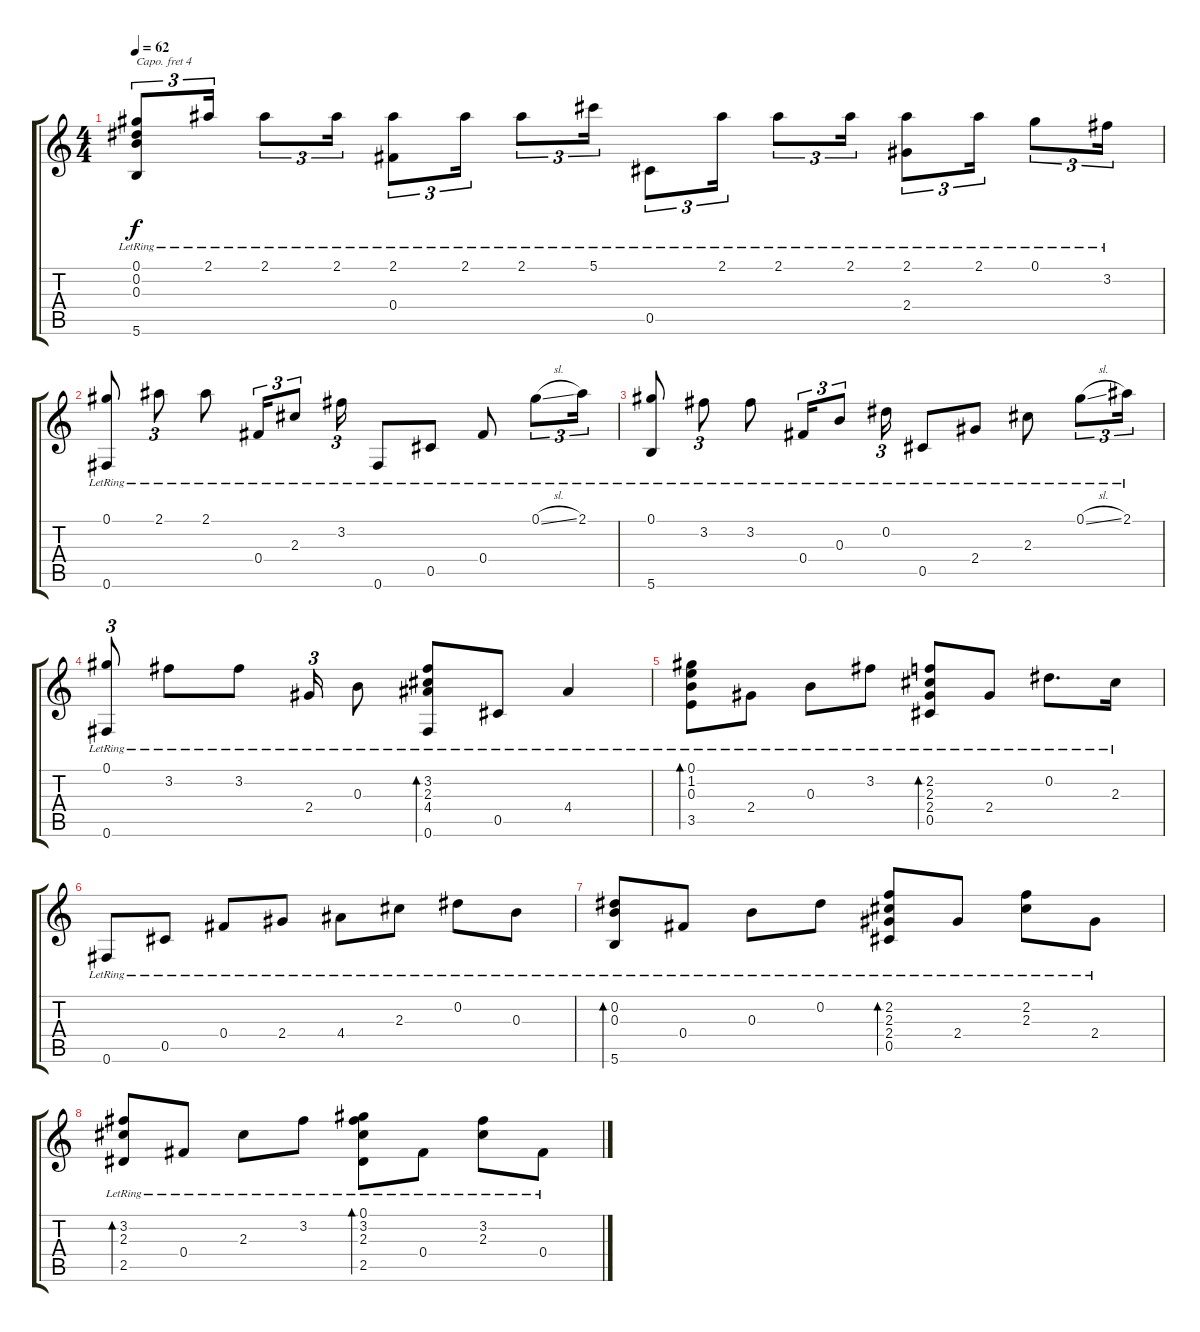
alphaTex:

\track "" {instrument acousticguitarnylon}
\staff {score tabs}
\capo 4
\tuning (E4 B3 G3 D3 A2 D2) {hide}
\ts (4 4)
\tempo 62
\clef g2
\ks c
(0.1{lr} 0.2{lr} 0.3{lr} 5.6{lr}).8{tu (3 2) dy f} 2.1{lr}.16{tu (3 2)} 2.1{lr}.8{tu (3 2)} 2.1{lr}.16{tu (3 2)} (2.1{lr} 0.4{lr}).8{tu (3 2)} 2.1{lr}.16{tu (3 2)} 2.1{lr}.8{tu (3 2)} 5.1{lr}.16{tu (3 2)} 0.5{lr}.8{tu (3 2)} 2.1{lr}.16{tu (3 2)} 2.1{lr}.8{tu (3 2)} 2.1{lr}.16{tu (3 2)} (2.1{lr} 2.4{lr}).8{tu (3 2)} 2.1{lr}.16{tu (3 2)} 0.1{lr}.8{tu (3 2)} 3.2{lr}.16{tu (3 2)} |
(0.1{lr} 0.6{lr}).8 2.1{lr}.8{tu (3 2)} 2.1{lr}.8 0.4{lr}.16{tu (3 2)} 2.3{lr}.8{tu (3 2)} 3.2{lr}.16{tu (3 2)} 0.6{lr}.8 0.5{lr}.8 0.4{lr}.8 0.1{sl lr}.8{tu (3 2)} 2.1{lr}.16{tu (3 2)} |
(0.1{lr} 5.6{lr}).8 3.2{lr}.8{tu (3 2)} 3.2{lr}.8 0.4{lr}.16{tu (3 2)} 0.3{lr}.8{tu (3 2)} 0.2{lr}.16{tu (3 2)} 0.5{lr}.8 2.4{lr}.8 2.3{lr}.8 0.1{sl lr}.8{tu (3 2)} 2.1{lr}.16{tu (3 2)} |
(0.1{lr} 0.6{lr}).8{tu (3 2)} 3.2{lr}.8 3.2{lr}.8 2.4{lr}.16{tu (3 2)} 0.3{lr}.8 (3.2{lr} 2.3{lr} 4.4{lr} 0.6{lr}).8{bd 480} 0.5{lr}.8 4.4{lr}.4 |
(0.1{lr} 1.2{lr} 0.3{lr} 3.5{lr}).8{bd 480} 2.4{lr}.8 0.3{lr}.8 3.2{lr}.8 (2.2{lr} 2.3{lr} 2.4{lr} 0.5{lr}).8{bd 480} 2.4{lr}.8 0.2{lr}.8{d} 2.3{lr}.16 |
0.6{lr}.8 0.5{lr}.8 0.4{lr}.8 2.4{lr}.8 4.4{lr}.8 2.3{lr}.8 0.2{lr}.8 0.3{lr}.8 |
(0.2{lr} 0.3{lr} 5.6{lr}).8{bd 480} 0.4{lr}.8 0.3{lr}.8 0.2{lr}.8 (2.2{lr} 2.3{lr} 2.4{lr} 0.5{lr}).8{bd 480} 2.4{lr}.8 (2.2{lr} 2.3{lr}).8 2.4{lr}.8 |
(3.2{lr} 2.3{lr} 2.5{lr}).8{bd 480} 0.4{lr}.8 2.3{lr}.8 3.2{lr}.8 (0.1{lr} 3.2{lr} 2.3{lr} 2.5{lr}).8{bd 480} 0.4{lr}.8 (3.2{lr} 2.3{lr}).8 0.4{lr}.8
